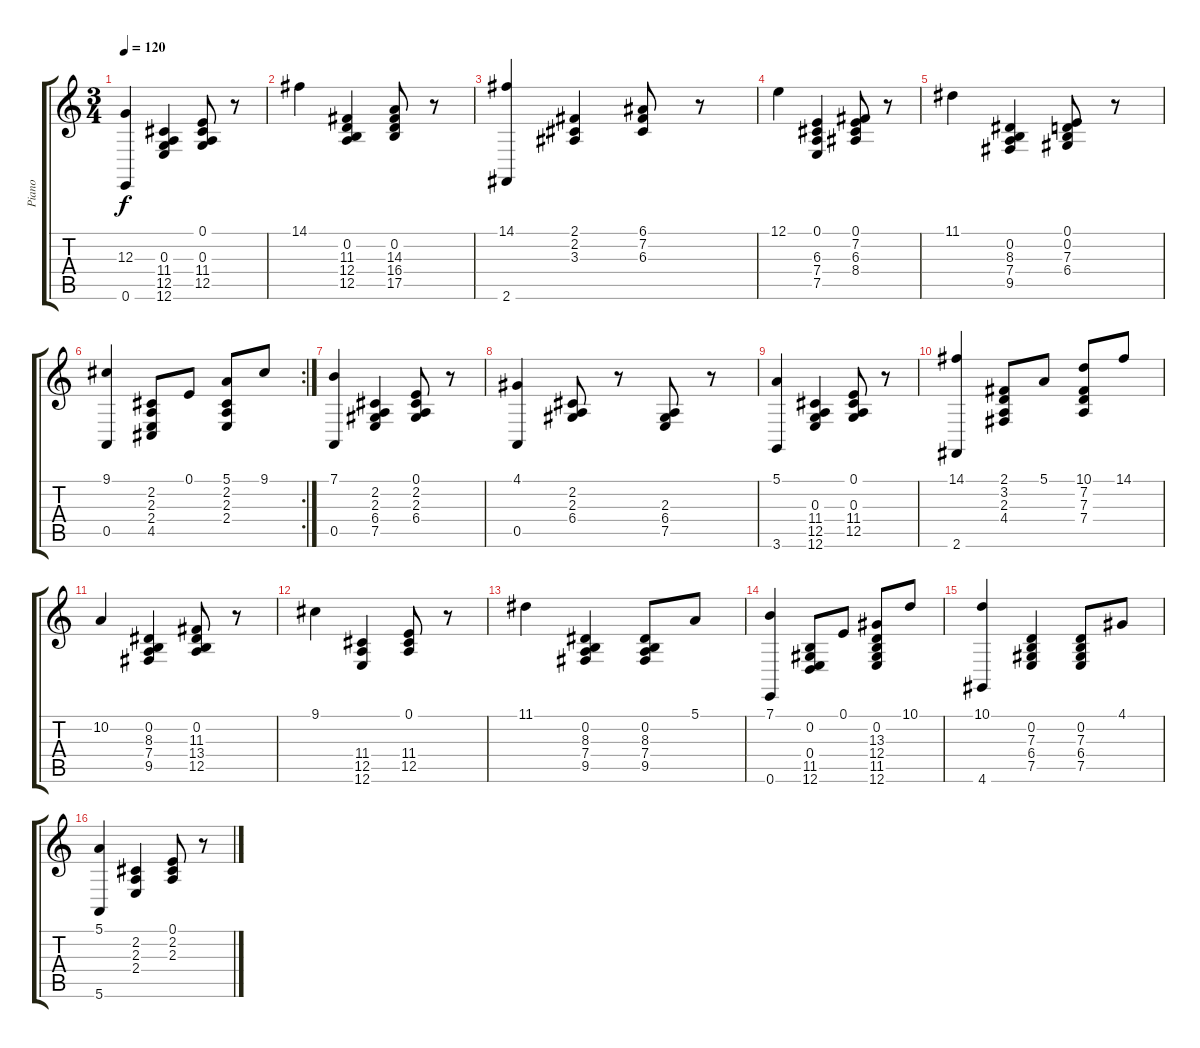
\track ("Piano" "Piano") {instrument acousticgrandpiano}
\staff {score tabs}
\tuning (E4 B3 G3 D3 A2 E2) {hide}
\ts (3 4)
\tempo 120
\clef g2
\ks c
(12.3 0.6).4{dy f} (0.3 11.4 12.5 12.6).4 (0.1 0.3 11.4 12.5).8 r.8 |
14.1.4 (0.2 11.3 12.4 12.5).4 (0.2 14.3 16.4 17.5).8 r.8 |
(14.1 2.6).4 (2.1 2.2 3.3).4 (6.1 7.2 6.3).8 r.8 |
12.1.4 (0.1 6.3 7.4 7.5).4 (0.1 7.2 6.3 8.4).8 r.8 |
11.1.4 (0.2 8.3 7.4 9.5).4 (0.1 0.2 7.3 6.4).8 r.8 |
\rc 2
(9.1 0.5).4 (2.2 2.3 2.4 4.5).8 0.1.8 (5.1 2.2 2.3 2.4).8 9.1.8 |
(7.1 0.5).4 (2.2 2.3 6.4 7.5).4 (0.1 2.2 2.3 6.4).8 r.8 |
(4.1 0.5).4 (2.2 2.3 6.4).8 r.8 (2.3 6.4 7.5).8 r.8 |
(5.1 3.6).4 (0.3 11.4 12.5 12.6).4 (0.1 0.3 11.4 12.5).8 r.8 |
(14.1 2.6).4 (2.1 3.2 2.3 4.4).8 5.1.8 (10.1 7.2 7.3 7.4).8 14.1.8 |
10.2.4 (0.2 8.3 7.4 9.5).4 (0.2 11.3 13.4 12.5).8 r.8 |
9.1.4 (11.4 12.5 12.6).4 (0.1 11.4 12.5).8 r.8 |
11.1.4 (0.2 8.3 7.4 9.5).4 (0.2 8.3 7.4 9.5).8 5.1.8 |
(7.1 0.6).4 (0.2 0.4 11.5 12.6).8 0.1.8 (0.2 13.3 12.4 11.5 12.6).8 10.1.8 |
(10.1 4.6).4 (0.2 7.3 6.4 7.5).4 (0.2 7.3 6.4 7.5).8 4.1.8 |
(5.1 5.6).4 (2.2 2.3 2.4).4 (0.1 2.2 2.3).8 r.8
